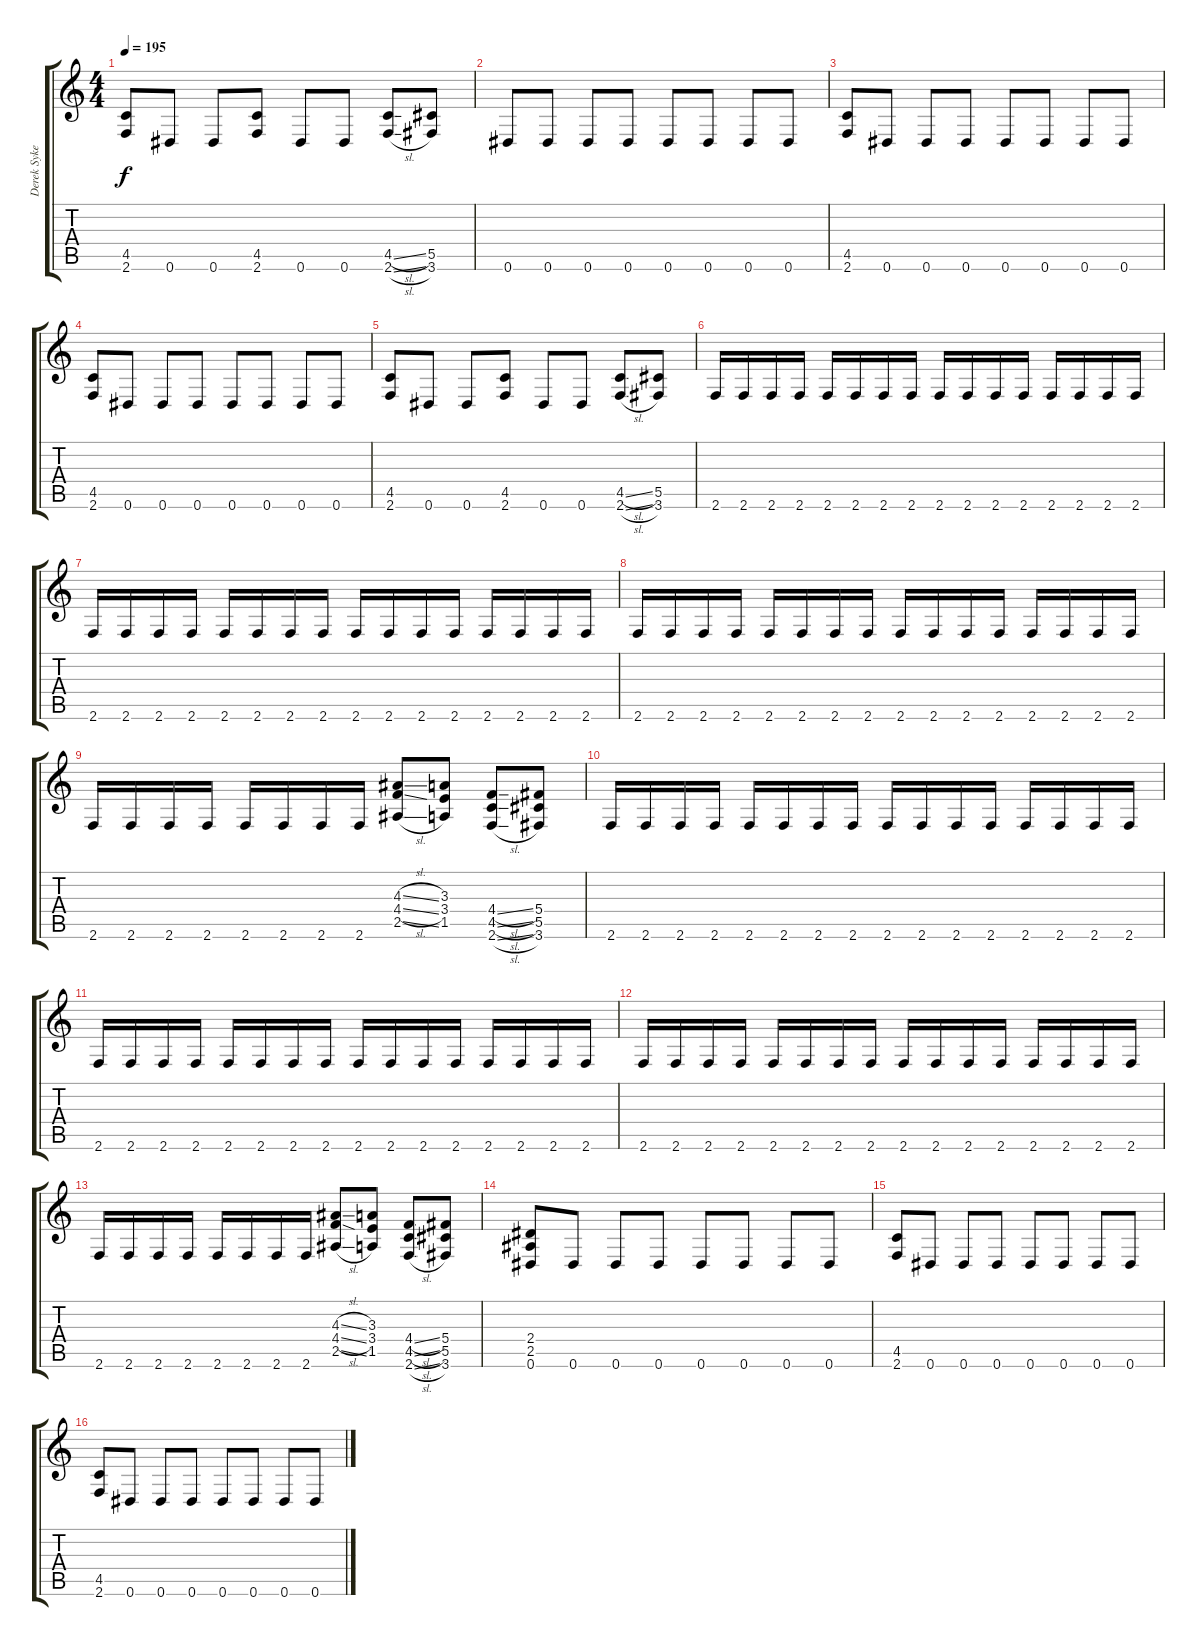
\track ("Derek Sykes" "Derek Syke") {instrument distortionguitar}
\staff {score tabs}
\tuning (Eb4 Bb3 Gb3 Db3 Ab2 Eb2) {hide}
\ts (4 4)
\tempo 195
\clef g2
\ks c
(4.5 2.6).8{dy f} 0.6.8 0.6.8 (4.5 2.6).8 0.6.8 0.6.8 (4.5{sl} 2.6{sl}).8 (5.5 3.6).8 |
0.6.8 0.6.8 0.6.8 0.6.8 0.6.8 0.6.8 0.6.8 0.6.8 |
(4.5 2.6).8 0.6.8 0.6.8 0.6.8 0.6.8 0.6.8 0.6.8 0.6.8 |
(4.5 2.6).8 0.6.8 0.6.8 0.6.8 0.6.8 0.6.8 0.6.8 0.6.8 |
(4.5 2.6).8 0.6.8 0.6.8 (4.5 2.6).8 0.6.8 0.6.8 (4.5{sl} 2.6{sl}).8 (5.5 3.6).8 |
2.6.16 2.6.16 2.6.16 2.6.16 2.6.16 2.6.16 2.6.16 2.6.16 2.6.16 2.6.16 2.6.16 2.6.16 2.6.16 2.6.16 2.6.16 2.6.16 |
2.6.16 2.6.16 2.6.16 2.6.16 2.6.16 2.6.16 2.6.16 2.6.16 2.6.16 2.6.16 2.6.16 2.6.16 2.6.16 2.6.16 2.6.16 2.6.16 |
2.6.16 2.6.16 2.6.16 2.6.16 2.6.16 2.6.16 2.6.16 2.6.16 2.6.16 2.6.16 2.6.16 2.6.16 2.6.16 2.6.16 2.6.16 2.6.16 |
2.6.16 2.6.16 2.6.16 2.6.16 2.6.16 2.6.16 2.6.16 2.6.16 (4.3{sl} 4.4{sl} 2.5{sl}).8 (3.3 3.4 1.5).8 (4.4{sl} 4.5{sl} 2.6{sl}).8 (5.4 5.5 3.6).8 |
2.6.16 2.6.16 2.6.16 2.6.16 2.6.16 2.6.16 2.6.16 2.6.16 2.6.16 2.6.16 2.6.16 2.6.16 2.6.16 2.6.16 2.6.16 2.6.16 |
2.6.16 2.6.16 2.6.16 2.6.16 2.6.16 2.6.16 2.6.16 2.6.16 2.6.16 2.6.16 2.6.16 2.6.16 2.6.16 2.6.16 2.6.16 2.6.16 |
2.6.16 2.6.16 2.6.16 2.6.16 2.6.16 2.6.16 2.6.16 2.6.16 2.6.16 2.6.16 2.6.16 2.6.16 2.6.16 2.6.16 2.6.16 2.6.16 |
2.6.16 2.6.16 2.6.16 2.6.16 2.6.16 2.6.16 2.6.16 2.6.16 (4.3{sl} 4.4{sl} 2.5{sl}).8 (3.3 3.4 1.5).8 (4.4{sl} 4.5{sl} 2.6{sl}).8 (5.4 5.5 3.6).8 |
(2.4 2.5 0.6).8 0.6.8 0.6.8 0.6.8 0.6.8 0.6.8 0.6.8 0.6.8 |
(4.5 2.6).8 0.6.8 0.6.8 0.6.8 0.6.8 0.6.8 0.6.8 0.6.8 |
(4.5 2.6).8 0.6.8 0.6.8 0.6.8 0.6.8 0.6.8 0.6.8 0.6.8
